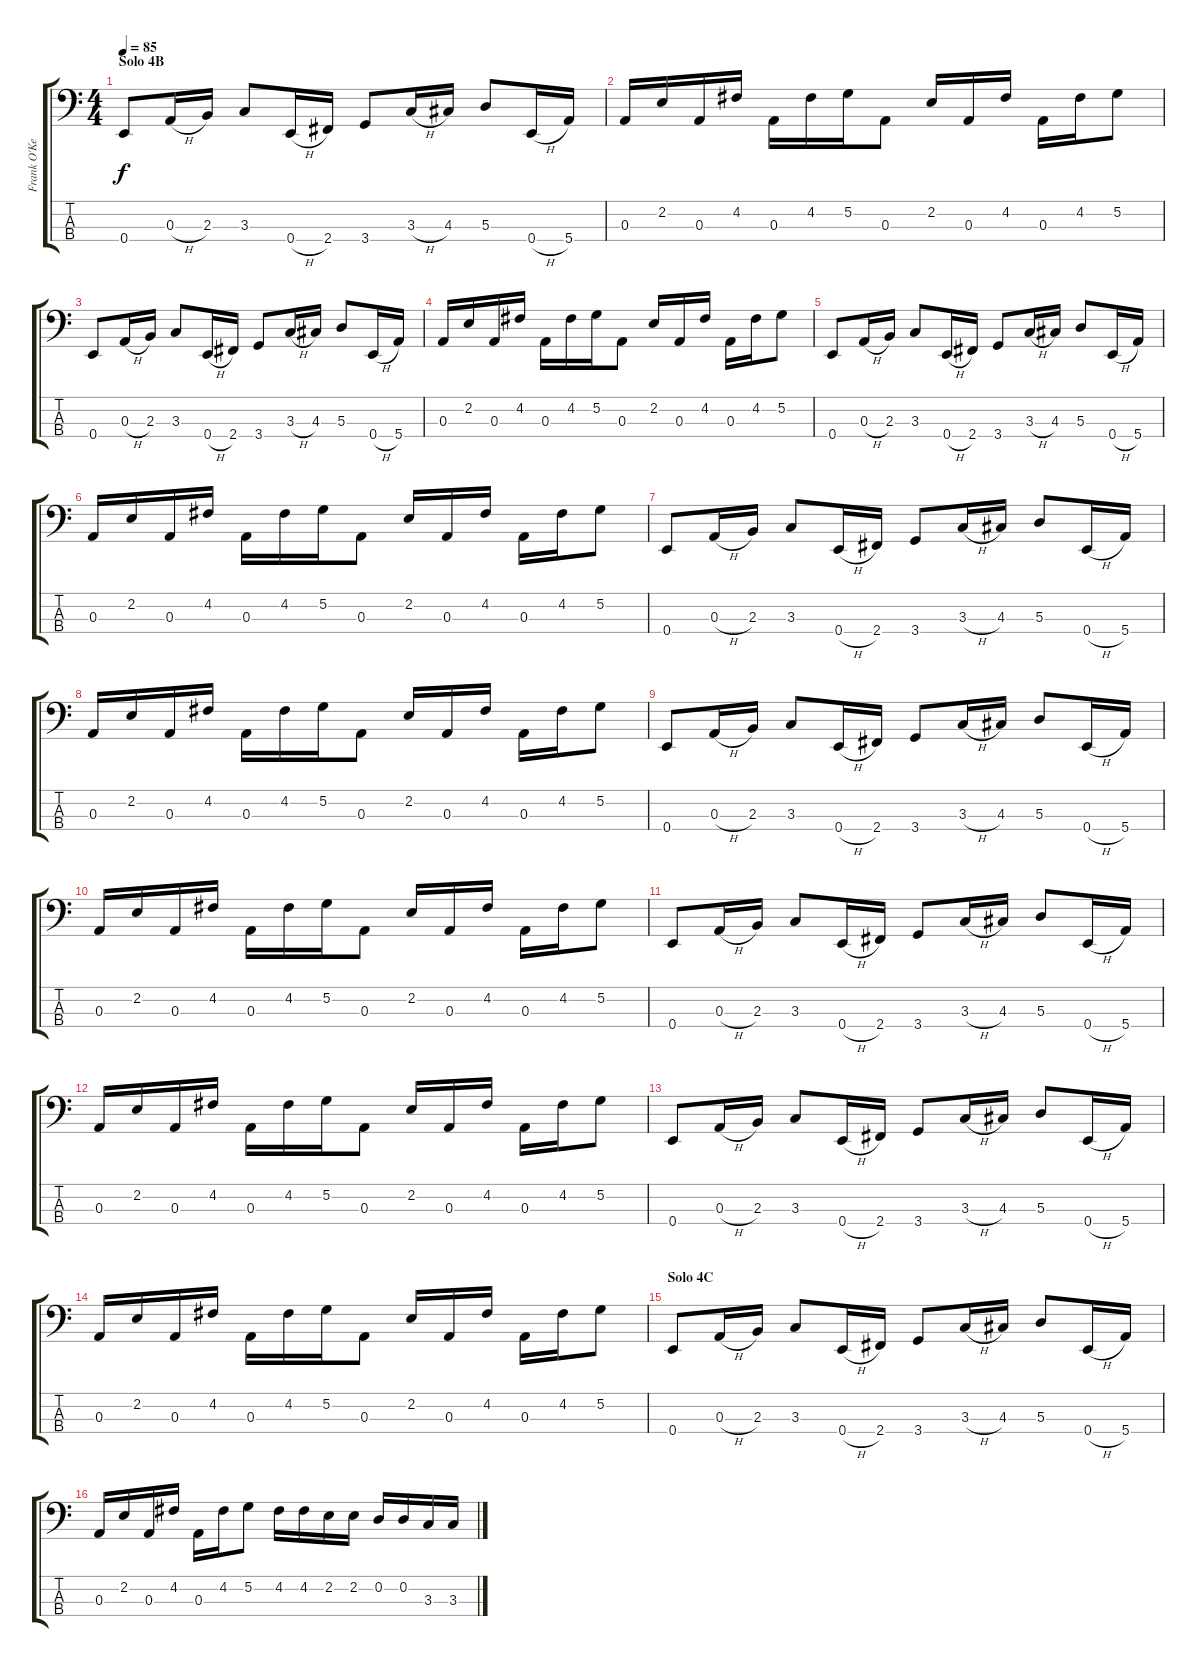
\track ("Frank O'Keefe - Bass" "Frank O'Ke") {instrument electricbassfinger}
\staff {score tabs}
\tuning (G2 D2 A1 E1) {hide}
\ts (4 4)
\section ("" "Solo 4B")
\tempo 85
\clef f4
\ks c
0.4.8{dy f} 0.3{h}.16 2.3.16 3.3.8 0.4{h}.16 2.4.16 3.4.8 3.3{h}.16 4.3.16 5.3.8 0.4{h}.16 5.4.16 |
0.3.16 2.2.16 0.3.16 4.2.16 0.3.16 4.2.16 5.2.16 0.3.8 2.2.16 0.3.16 4.2.16 0.3.16 4.2.16 5.2.8 |
0.4.8 0.3{h}.16 2.3.16 3.3.8 0.4{h}.16 2.4.16 3.4.8 3.3{h}.16 4.3.16 5.3.8 0.4{h}.16 5.4.16 |
0.3.16 2.2.16 0.3.16 4.2.16 0.3.16 4.2.16 5.2.16 0.3.8 2.2.16 0.3.16 4.2.16 0.3.16 4.2.16 5.2.8 |
0.4.8 0.3{h}.16 2.3.16 3.3.8 0.4{h}.16 2.4.16 3.4.8 3.3{h}.16 4.3.16 5.3.8 0.4{h}.16 5.4.16 |
0.3.16 2.2.16 0.3.16 4.2.16 0.3.16 4.2.16 5.2.16 0.3.8 2.2.16 0.3.16 4.2.16 0.3.16 4.2.16 5.2.8 |
0.4.8 0.3{h}.16 2.3.16 3.3.8 0.4{h}.16 2.4.16 3.4.8 3.3{h}.16 4.3.16 5.3.8 0.4{h}.16 5.4.16 |
0.3.16 2.2.16 0.3.16 4.2.16 0.3.16 4.2.16 5.2.16 0.3.8 2.2.16 0.3.16 4.2.16 0.3.16 4.2.16 5.2.8 |
0.4.8 0.3{h}.16 2.3.16 3.3.8 0.4{h}.16 2.4.16 3.4.8 3.3{h}.16 4.3.16 5.3.8 0.4{h}.16 5.4.16 |
0.3.16 2.2.16 0.3.16 4.2.16 0.3.16 4.2.16 5.2.16 0.3.8 2.2.16 0.3.16 4.2.16 0.3.16 4.2.16 5.2.8 |
0.4.8 0.3{h}.16 2.3.16 3.3.8 0.4{h}.16 2.4.16 3.4.8 3.3{h}.16 4.3.16 5.3.8 0.4{h}.16 5.4.16 |
0.3.16 2.2.16 0.3.16 4.2.16 0.3.16 4.2.16 5.2.16 0.3.8 2.2.16 0.3.16 4.2.16 0.3.16 4.2.16 5.2.8 |
0.4.8 0.3{h}.16 2.3.16 3.3.8 0.4{h}.16 2.4.16 3.4.8 3.3{h}.16 4.3.16 5.3.8 0.4{h}.16 5.4.16 |
0.3.16 2.2.16 0.3.16 4.2.16 0.3.16 4.2.16 5.2.16 0.3.8 2.2.16 0.3.16 4.2.16 0.3.16 4.2.16 5.2.8 |
\section ("" "Solo 4C")
0.4.8 0.3{h}.16 2.3.16 3.3.8 0.4{h}.16 2.4.16 3.4.8 3.3{h}.16 4.3.16 5.3.8 0.4{h}.16 5.4.16 |
0.3.16 2.2.16 0.3.16 4.2.16 0.3.16 4.2.16 5.2.8 4.2.16 4.2.16 2.2.16 2.2.16 0.2.16 0.2.16 3.3.16 3.3.16
